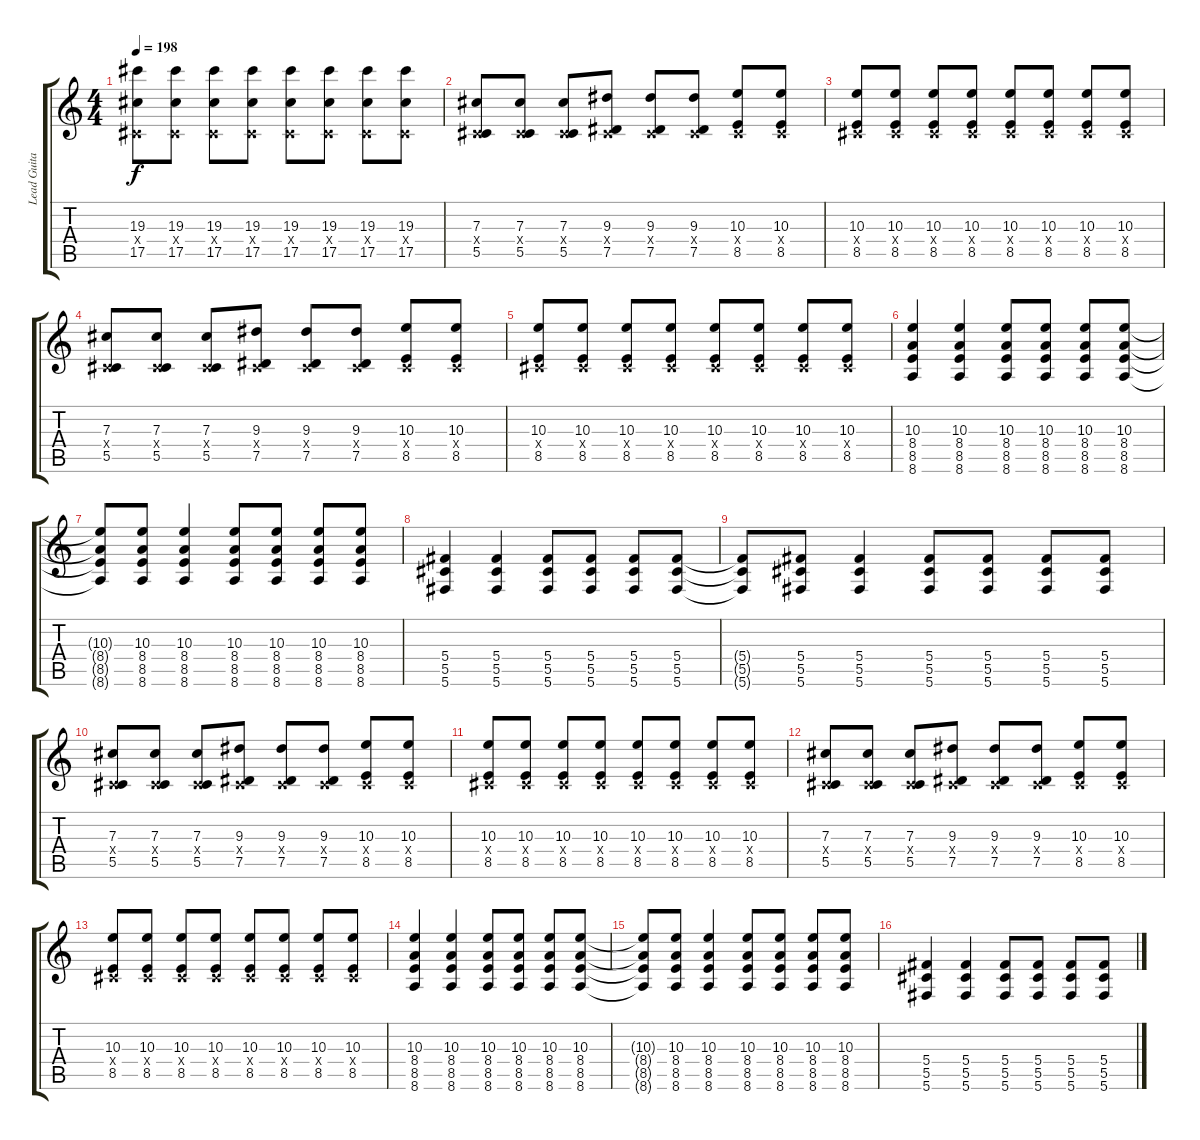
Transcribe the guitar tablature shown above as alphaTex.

\track ("Lead Guitar" "Lead Guita") {instrument distortionguitar}
\staff {score tabs}
\tuning (Eb4 Bb3 Gb3 Db3 Ab2 Db2) {hide}
\ts (4 4)
\tempo 198
\clef g2
\ks c
(19.3 0.4{x} 17.5).8{dy f} (19.3 0.4{x} 17.5).8 (19.3 0.4{x} 17.5).8 (19.3 0.4{x} 17.5).8 (19.3 0.4{x} 17.5).8 (19.3 0.4{x} 17.5).8 (19.3 0.4{x} 17.5).8 (19.3 0.4{x} 17.5).8 |
(7.3 0.4{x} 5.5).8 (7.3 0.4{x} 5.5).8 (7.3 0.4{x} 5.5).8 (9.3 0.4{x} 7.5).8 (9.3 0.4{x} 7.5).8 (9.3 0.4{x} 7.5).8 (10.3 0.4{x} 8.5).8 (10.3 0.4{x} 8.5).8 |
(10.3 0.4{x} 8.5).8 (10.3 0.4{x} 8.5).8 (10.3 0.4{x} 8.5).8 (10.3 0.4{x} 8.5).8 (10.3 0.4{x} 8.5).8 (10.3 0.4{x} 8.5).8 (10.3 0.4{x} 8.5).8 (10.3 0.4{x} 8.5).8 |
(7.3 0.4{x} 5.5).8 (7.3 0.4{x} 5.5).8 (7.3 0.4{x} 5.5).8 (9.3 0.4{x} 7.5).8 (9.3 0.4{x} 7.5).8 (9.3 0.4{x} 7.5).8 (10.3 0.4{x} 8.5).8 (10.3 0.4{x} 8.5).8 |
(10.3 0.4{x} 8.5).8 (10.3 0.4{x} 8.5).8 (10.3 0.4{x} 8.5).8 (10.3 0.4{x} 8.5).8 (10.3 0.4{x} 8.5).8 (10.3 0.4{x} 8.5).8 (10.3 0.4{x} 8.5).8 (10.3 0.4{x} 8.5).8 |
(10.3 8.4 8.5 8.6).4 (10.3 8.4 8.5 8.6).4 (10.3 8.4 8.5 8.6).8 (10.3 8.4 8.5 8.6).8 (10.3 8.4 8.5 8.6).8 (10.3 8.4 8.5 8.6).8 |
(10.3{t} 8.4{t} 8.5{t} 8.6{t}).8 (10.3 8.4 8.5 8.6).8 (10.3 8.4 8.5 8.6).4 (10.3 8.4 8.5 8.6).8 (10.3 8.4 8.5 8.6).8 (10.3 8.4 8.5 8.6).8 (10.3 8.4 8.5 8.6).8 |
(5.4 5.5 5.6).4 (5.4 5.5 5.6).4 (5.4 5.5 5.6).8 (5.4 5.5 5.6).8 (5.4 5.5 5.6).8 (5.4 5.5 5.6).8 |
(5.4{t} 5.5{t} 5.6{t}).8 (5.4 5.5 5.6).8 (5.4 5.5 5.6).4 (5.4 5.5 5.6).8 (5.4 5.5 5.6).8 (5.4 5.5 5.6).8 (5.4 5.5 5.6).8 |
(7.3 0.4{x} 5.5).8 (7.3 0.4{x} 5.5).8 (7.3 0.4{x} 5.5).8 (9.3 0.4{x} 7.5).8 (9.3 0.4{x} 7.5).8 (9.3 0.4{x} 7.5).8 (10.3 0.4{x} 8.5).8 (10.3 0.4{x} 8.5).8 |
(10.3 0.4{x} 8.5).8 (10.3 0.4{x} 8.5).8 (10.3 0.4{x} 8.5).8 (10.3 0.4{x} 8.5).8 (10.3 0.4{x} 8.5).8 (10.3 0.4{x} 8.5).8 (10.3 0.4{x} 8.5).8 (10.3 0.4{x} 8.5).8 |
(7.3 0.4{x} 5.5).8 (7.3 0.4{x} 5.5).8 (7.3 0.4{x} 5.5).8 (9.3 0.4{x} 7.5).8 (9.3 0.4{x} 7.5).8 (9.3 0.4{x} 7.5).8 (10.3 0.4{x} 8.5).8 (10.3 0.4{x} 8.5).8 |
(10.3 0.4{x} 8.5).8 (10.3 0.4{x} 8.5).8 (10.3 0.4{x} 8.5).8 (10.3 0.4{x} 8.5).8 (10.3 0.4{x} 8.5).8 (10.3 0.4{x} 8.5).8 (10.3 0.4{x} 8.5).8 (10.3 0.4{x} 8.5).8 |
(10.3 8.4 8.5 8.6).4 (10.3 8.4 8.5 8.6).4 (10.3 8.4 8.5 8.6).8 (10.3 8.4 8.5 8.6).8 (10.3 8.4 8.5 8.6).8 (10.3 8.4 8.5 8.6).8 |
(10.3{t} 8.4{t} 8.5{t} 8.6{t}).8 (10.3 8.4 8.5 8.6).8 (10.3 8.4 8.5 8.6).4 (10.3 8.4 8.5 8.6).8 (10.3 8.4 8.5 8.6).8 (10.3 8.4 8.5 8.6).8 (10.3 8.4 8.5 8.6).8 |
(5.4 5.5 5.6).4 (5.4 5.5 5.6).4 (5.4 5.5 5.6).8 (5.4 5.5 5.6).8 (5.4 5.5 5.6).8 (5.4 5.5 5.6).8
